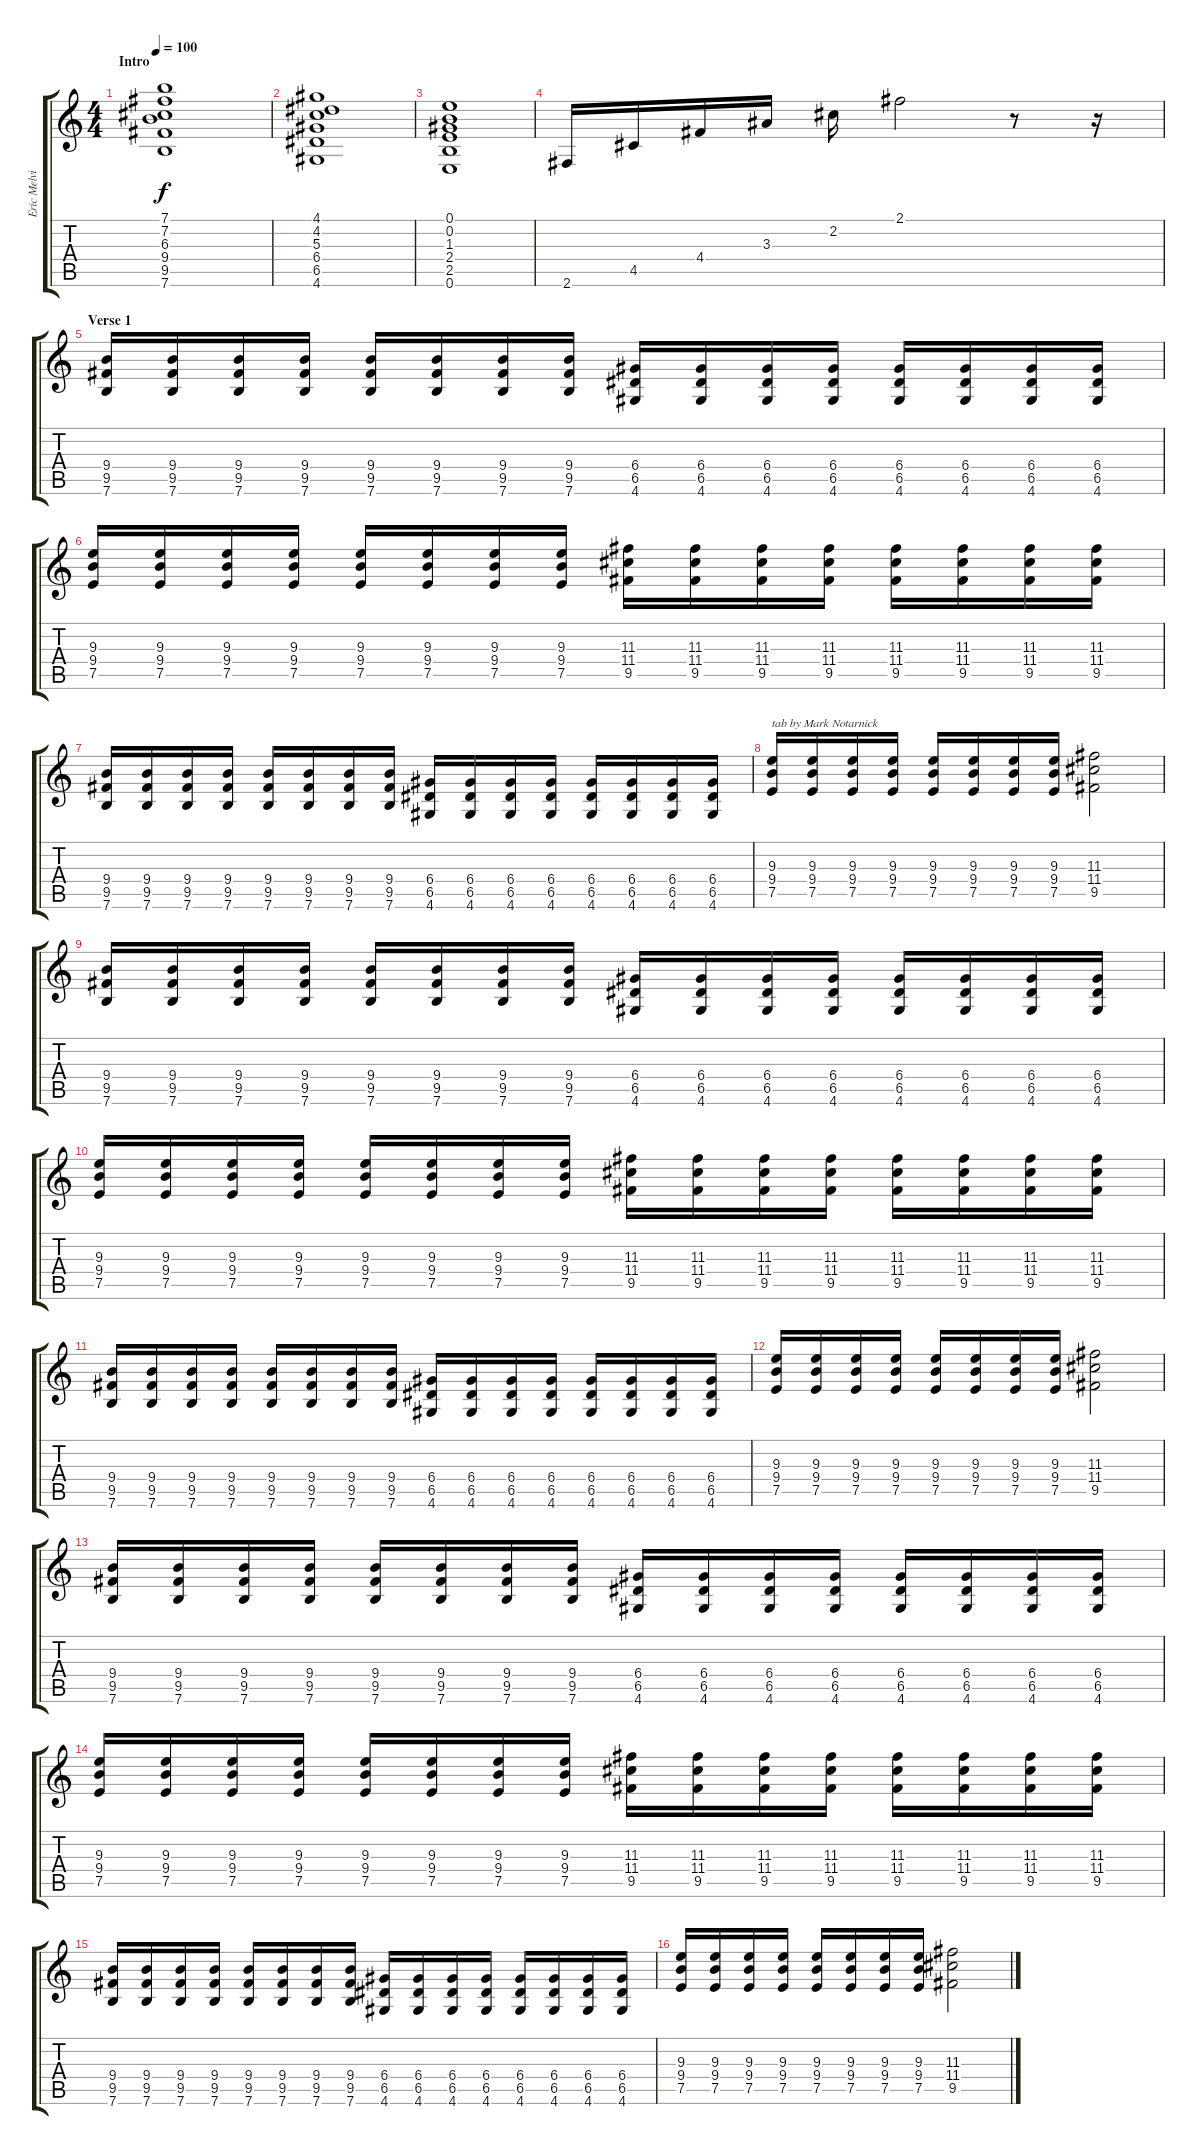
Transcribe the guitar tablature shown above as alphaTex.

\track ("Eric Melvin" "Eric Melvi") {instrument overdrivenguitar}
\staff {score tabs}
\tuning (E4 B3 G3 D3 A2 E2) {hide}
\ts (4 4)
\section ("" "Intro")
\tempo 100
\clef g2
\ks c
(7.1 7.2 6.3 9.4 9.5 7.6).1{dy f instrument overdrivenguitar} |
(4.1 4.2 5.3 6.4 6.5 4.6).1 |
(0.1 0.2 1.3 2.4 2.5 0.6).1 |
2.6.16 4.5.16 4.4.16 3.3.16 2.2.16 2.1.2 r.8 r.16 |
\section ("" "Verse 1")
(9.4 9.5 7.6).16{instrument overdrivenguitar} (9.4 9.5 7.6).16 (9.4 9.5 7.6).16 (9.4 9.5 7.6).16 (9.4 9.5 7.6).16 (9.4 9.5 7.6).16 (9.4 9.5 7.6).16 (9.4 9.5 7.6).16 (6.4 6.5 4.6).16 (6.4 6.5 4.6).16 (6.4 6.5 4.6).16 (6.4 6.5 4.6).16 (6.4 6.5 4.6).16 (6.4 6.5 4.6).16 (6.4 6.5 4.6).16 (6.4 6.5 4.6).16 |
(9.3 9.4 7.5).16 (9.3 9.4 7.5).16 (9.3 9.4 7.5).16 (9.3 9.4 7.5).16 (9.3 9.4 7.5).16 (9.3 9.4 7.5).16 (9.3 9.4 7.5).16 (9.3 9.4 7.5).16 (11.3 11.4 9.5).16 (11.3 11.4 9.5).16 (11.3 11.4 9.5).16 (11.3 11.4 9.5).16 (11.3 11.4 9.5).16 (11.3 11.4 9.5).16 (11.3 11.4 9.5).16 (11.3 11.4 9.5).16 |
(9.4 9.5 7.6).16 (9.4 9.5 7.6).16 (9.4 9.5 7.6).16 (9.4 9.5 7.6).16 (9.4 9.5 7.6).16 (9.4 9.5 7.6).16 (9.4 9.5 7.6).16 (9.4 9.5 7.6).16 (6.4 6.5 4.6).16 (6.4 6.5 4.6).16 (6.4 6.5 4.6).16 (6.4 6.5 4.6).16 (6.4 6.5 4.6).16 (6.4 6.5 4.6).16 (6.4 6.5 4.6).16 (6.4 6.5 4.6).16 |
(9.3 9.4 7.5).16{txt "tab by Mark Notarnick"} (9.3 9.4 7.5).16 (9.3 9.4 7.5).16 (9.3 9.4 7.5).16 (9.3 9.4 7.5).16 (9.3 9.4 7.5).16 (9.3 9.4 7.5).16 (9.3 9.4 7.5).16 (11.3 11.4 9.5).2 |
(9.4 9.5 7.6).16{instrument overdrivenguitar} (9.4 9.5 7.6).16 (9.4 9.5 7.6).16 (9.4 9.5 7.6).16 (9.4 9.5 7.6).16 (9.4 9.5 7.6).16 (9.4 9.5 7.6).16 (9.4 9.5 7.6).16 (6.4 6.5 4.6).16 (6.4 6.5 4.6).16 (6.4 6.5 4.6).16 (6.4 6.5 4.6).16 (6.4 6.5 4.6).16 (6.4 6.5 4.6).16 (6.4 6.5 4.6).16 (6.4 6.5 4.6).16 |
(9.3 9.4 7.5).16 (9.3 9.4 7.5).16 (9.3 9.4 7.5).16 (9.3 9.4 7.5).16 (9.3 9.4 7.5).16 (9.3 9.4 7.5).16 (9.3 9.4 7.5).16 (9.3 9.4 7.5).16 (11.3 11.4 9.5).16 (11.3 11.4 9.5).16 (11.3 11.4 9.5).16 (11.3 11.4 9.5).16 (11.3 11.4 9.5).16 (11.3 11.4 9.5).16 (11.3 11.4 9.5).16 (11.3 11.4 9.5).16 |
(9.4 9.5 7.6).16 (9.4 9.5 7.6).16 (9.4 9.5 7.6).16 (9.4 9.5 7.6).16 (9.4 9.5 7.6).16 (9.4 9.5 7.6).16 (9.4 9.5 7.6).16 (9.4 9.5 7.6).16 (6.4 6.5 4.6).16 (6.4 6.5 4.6).16 (6.4 6.5 4.6).16 (6.4 6.5 4.6).16 (6.4 6.5 4.6).16 (6.4 6.5 4.6).16 (6.4 6.5 4.6).16 (6.4 6.5 4.6).16 |
(9.3 9.4 7.5).16 (9.3 9.4 7.5).16 (9.3 9.4 7.5).16 (9.3 9.4 7.5).16 (9.3 9.4 7.5).16 (9.3 9.4 7.5).16 (9.3 9.4 7.5).16 (9.3 9.4 7.5).16 (11.3 11.4 9.5).2 |
(9.4 9.5 7.6).16{instrument overdrivenguitar} (9.4 9.5 7.6).16 (9.4 9.5 7.6).16 (9.4 9.5 7.6).16 (9.4 9.5 7.6).16 (9.4 9.5 7.6).16 (9.4 9.5 7.6).16 (9.4 9.5 7.6).16 (6.4 6.5 4.6).16 (6.4 6.5 4.6).16 (6.4 6.5 4.6).16 (6.4 6.5 4.6).16 (6.4 6.5 4.6).16 (6.4 6.5 4.6).16 (6.4 6.5 4.6).16 (6.4 6.5 4.6).16 |
(9.3 9.4 7.5).16 (9.3 9.4 7.5).16 (9.3 9.4 7.5).16 (9.3 9.4 7.5).16 (9.3 9.4 7.5).16 (9.3 9.4 7.5).16 (9.3 9.4 7.5).16 (9.3 9.4 7.5).16 (11.3 11.4 9.5).16 (11.3 11.4 9.5).16 (11.3 11.4 9.5).16 (11.3 11.4 9.5).16 (11.3 11.4 9.5).16 (11.3 11.4 9.5).16 (11.3 11.4 9.5).16 (11.3 11.4 9.5).16 |
(9.4 9.5 7.6).16 (9.4 9.5 7.6).16 (9.4 9.5 7.6).16 (9.4 9.5 7.6).16 (9.4 9.5 7.6).16 (9.4 9.5 7.6).16 (9.4 9.5 7.6).16 (9.4 9.5 7.6).16 (6.4 6.5 4.6).16 (6.4 6.5 4.6).16 (6.4 6.5 4.6).16 (6.4 6.5 4.6).16 (6.4 6.5 4.6).16 (6.4 6.5 4.6).16 (6.4 6.5 4.6).16 (6.4 6.5 4.6).16 |
(9.3 9.4 7.5).16 (9.3 9.4 7.5).16 (9.3 9.4 7.5).16 (9.3 9.4 7.5).16 (9.3 9.4 7.5).16 (9.3 9.4 7.5).16 (9.3 9.4 7.5).16 (9.3 9.4 7.5).16 (11.3 11.4 9.5).2
